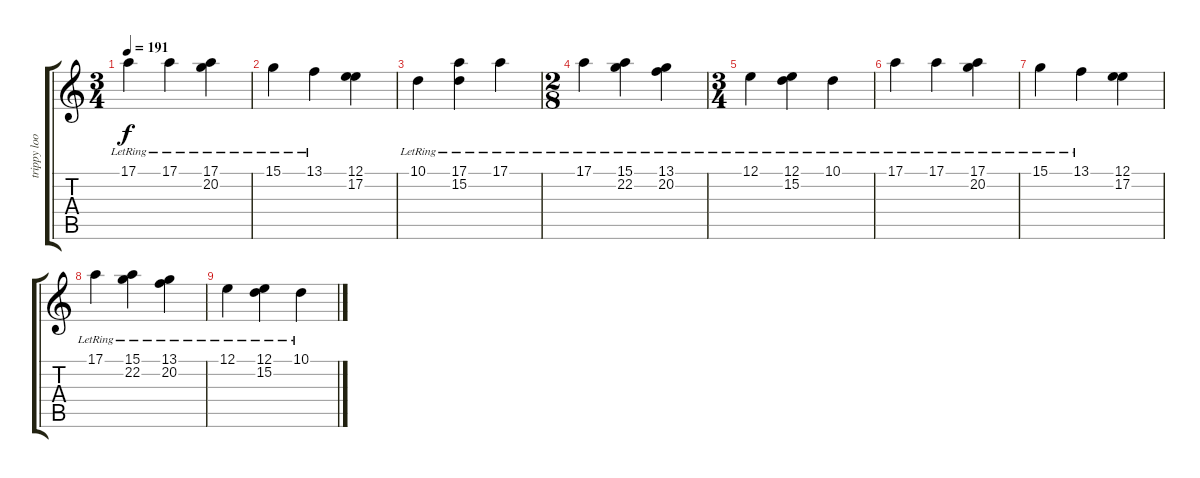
\track ("trippy loop delay" "trippy loo") {instrument fx4atmosphere}
\staff {score tabs}
\tuning (E4 B3 G3 D3 A2 E2) {hide}
\ts (3 4)
\tempo 191
\clef g2
\ks c
17.1{lr}.4{dy f} 17.1{lr}.4 (17.1{lr} 20.2).4 |
15.1{lr}.4 13.1{lr}.4 (12.1 17.2).4 |
10.1{lr}.4 (17.1{lr} 15.2).4 17.1{lr}.4 |
\ts (2 8)
17.1{lr}.4{volume 0} (15.1{lr} 22.2).4 (13.1{lr} 20.2{lr}).4 |
\ts (3 4)
12.1{lr}.4 (12.1{lr} 15.2{lr}).4 10.1{lr}.4 |
17.1{lr}.4 17.1{lr}.4 (17.1{lr} 20.2).4 |
15.1{lr}.4 13.1{lr}.4 (12.1 17.2).4 |
17.1{lr}.4 (15.1{lr} 22.2).4 (13.1{lr} 20.2{lr}).4 |
12.1{lr}.4 (12.1{lr} 15.2{lr}).4 10.1{lr}.4
